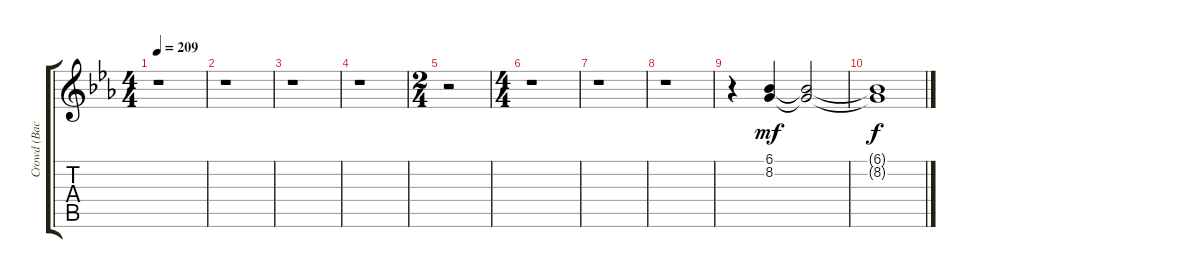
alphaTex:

\track ("Crowd (Back-up Vocals)" "Crowd (Bac") {instrument choiraahs}
\staff {score tabs}
\tuning (E4 B3 G3 D3 A2 E2) {hide}
\ts (4 4)
\tempo 209
\clef g2
\ks eb
r.1{dy fff} |
r.1 |
r.1 |
r.1 |
\ts (2 4)
r.2 |
\ts (4 4)
r.1 |
r.1 |
r.1 |
r.4{instrument applause} (6.1 8.2).4{dy mf} (6.1{t} 8.2{t}).2 |
(6.1{t} 8.2{t}).1{dy f}
